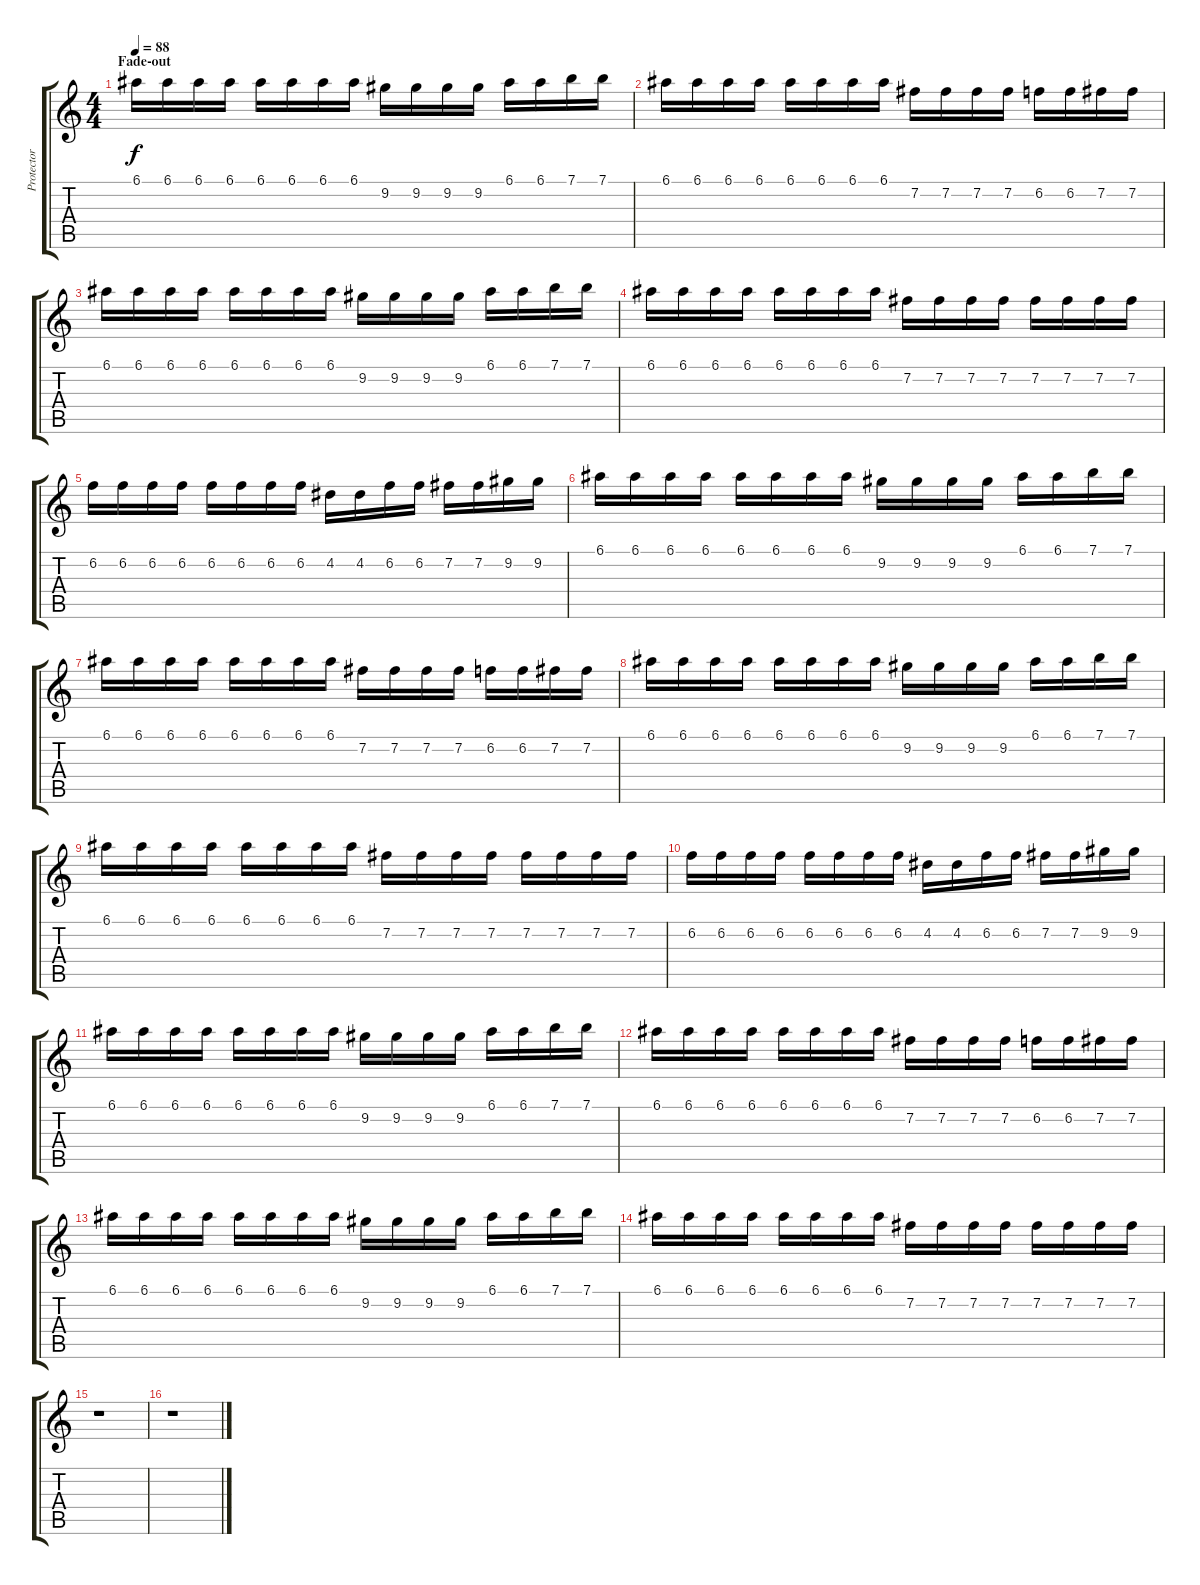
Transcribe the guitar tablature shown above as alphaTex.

\track ("Protector (Lead Guitar)" "Protector ") {instrument distortionguitar}
\staff {score tabs}
\tuning (E4 B3 G3 D3 A2 E2) {hide}
\ts (4 4)
\section ("" "Fade-out")
\tempo 88
\clef g2
\ks c
6.1.16{dy f} 6.1.16 6.1.16 6.1.16 6.1.16 6.1.16 6.1.16 6.1.16 9.2.16 9.2.16 9.2.16 9.2.16 6.1.16 6.1.16 7.1.16 7.1.16 |
6.1.16 6.1.16 6.1.16 6.1.16 6.1.16 6.1.16 6.1.16 6.1.16 7.2.16 7.2.16 7.2.16 7.2.16 6.2.16 6.2.16 7.2.16 7.2.16 |
6.1.16 6.1.16 6.1.16 6.1.16 6.1.16 6.1.16 6.1.16 6.1.16 9.2.16 9.2.16 9.2.16 9.2.16 6.1.16 6.1.16 7.1.16 7.1.16 |
6.1.16 6.1.16 6.1.16 6.1.16 6.1.16 6.1.16 6.1.16 6.1.16 7.2.16 7.2.16 7.2.16 7.2.16 7.2.16 7.2.16 7.2.16 7.2.16 |
6.2.16 6.2.16 6.2.16 6.2.16 6.2.16 6.2.16 6.2.16 6.2.16 4.2.16 4.2.16 6.2.16 6.2.16 7.2.16 7.2.16 9.2.16 9.2.16 |
6.1.16 6.1.16 6.1.16 6.1.16 6.1.16 6.1.16 6.1.16 6.1.16 9.2.16 9.2.16 9.2.16 9.2.16 6.1.16 6.1.16 7.1.16 7.1.16 |
6.1.16 6.1.16 6.1.16 6.1.16 6.1.16 6.1.16 6.1.16 6.1.16 7.2.16 7.2.16 7.2.16 7.2.16 6.2.16 6.2.16 7.2.16 7.2.16 |
6.1.16 6.1.16 6.1.16 6.1.16 6.1.16 6.1.16 6.1.16 6.1.16 9.2.16 9.2.16 9.2.16 9.2.16 6.1.16 6.1.16 7.1.16 7.1.16 |
6.1.16 6.1.16 6.1.16 6.1.16 6.1.16 6.1.16 6.1.16 6.1.16 7.2.16 7.2.16 7.2.16 7.2.16 7.2.16 7.2.16 7.2.16 7.2.16 |
6.2.16 6.2.16 6.2.16 6.2.16 6.2.16 6.2.16 6.2.16 6.2.16 4.2.16 4.2.16 6.2.16 6.2.16 7.2.16 7.2.16 9.2.16 9.2.16 |
6.1.16 6.1.16 6.1.16 6.1.16 6.1.16 6.1.16 6.1.16 6.1.16 9.2.16 9.2.16 9.2.16 9.2.16 6.1.16 6.1.16 7.1.16 7.1.16 |
6.1.16 6.1.16 6.1.16 6.1.16 6.1.16 6.1.16 6.1.16 6.1.16 7.2.16 7.2.16 7.2.16 7.2.16 6.2.16 6.2.16 7.2.16 7.2.16 |
6.1.16 6.1.16 6.1.16 6.1.16 6.1.16 6.1.16 6.1.16 6.1.16 9.2.16 9.2.16 9.2.16 9.2.16 6.1.16 6.1.16 7.1.16 7.1.16 |
6.1.16 6.1.16 6.1.16 6.1.16 6.1.16 6.1.16 6.1.16 6.1.16 7.2.16 7.2.16 7.2.16 7.2.16 7.2.16 7.2.16 7.2.16 7.2.16 |
r.1 |
r.1{volume 13}
